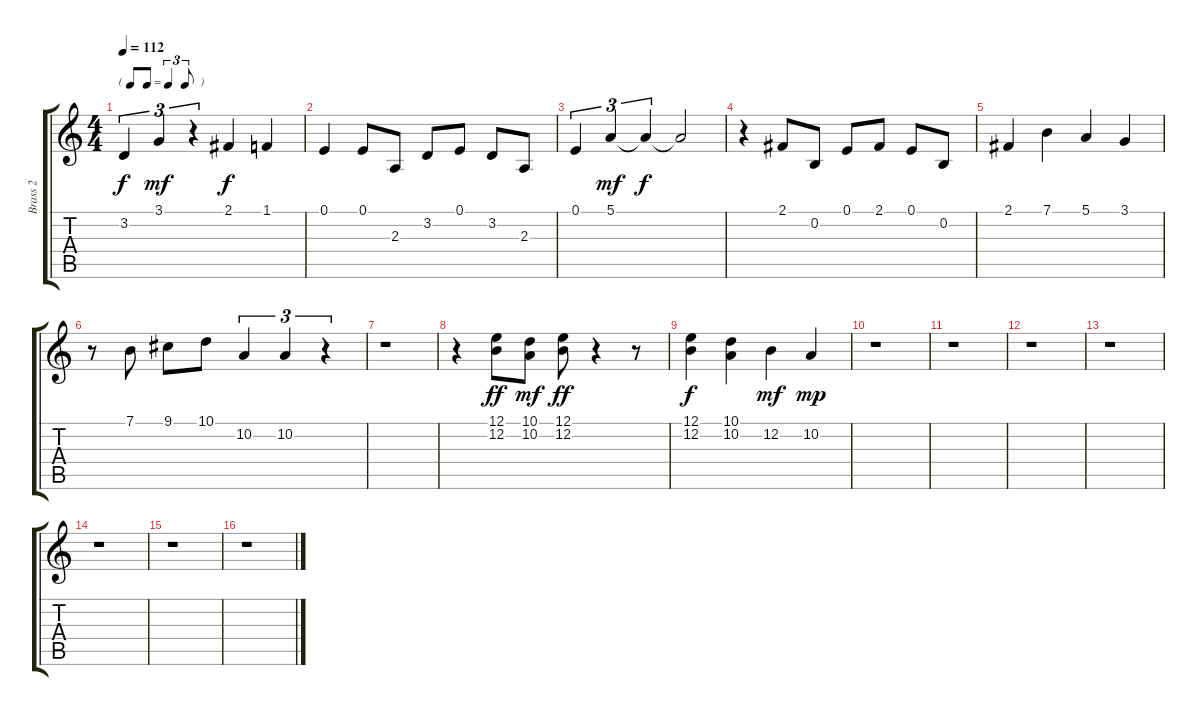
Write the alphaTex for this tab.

\track ("Brass 2" "Brass 2") {instrument brasssection}
\staff {score tabs}
\tuning (E4 B3 G3 D3 A2 E2) {hide}
\ts (4 4)
\tf triplet8th
\tempo 112
\clef g2
\ks c
3.2.4{tu (3 2) dy f} 3.1.4{tu (3 2) dy mf} r.4{tu (3 2)} 2.1.4{dy f} 1.1.4 |
0.1.4 0.1.8 2.3.8 3.2.8 0.1.8 3.2.8 2.3.8 |
0.1.4{tu (3 2)} 5.1.4{tu (3 2) dy mf} 5.1{t}.4{tu (3 2) dy f} 5.1{t}.2 |
r.4 2.1.8 0.2.8 0.1.8 2.1.8 0.1.8 0.2.8 |
2.1.4 7.1.4 5.1.4 3.1.4 |
r.8 7.1.8 9.1.8 10.1.8 10.2.4{tu (3 2)} 10.2.4{tu (3 2)} r.4{tu (3 2)} |
r.1 |
r.4 (12.1 12.2).8{dy ff} (10.1 10.2).8{dy mf} (12.1 12.2).8{dy ff} r.4 r.8 |
(12.1 12.2).4{dy f} (10.1 10.2).4 12.2.4{dy mf} 10.2.4{dy mp} |
r.1 |
r.1 |
r.1 |
r.1 |
r.1 |
r.1 |
r.1
